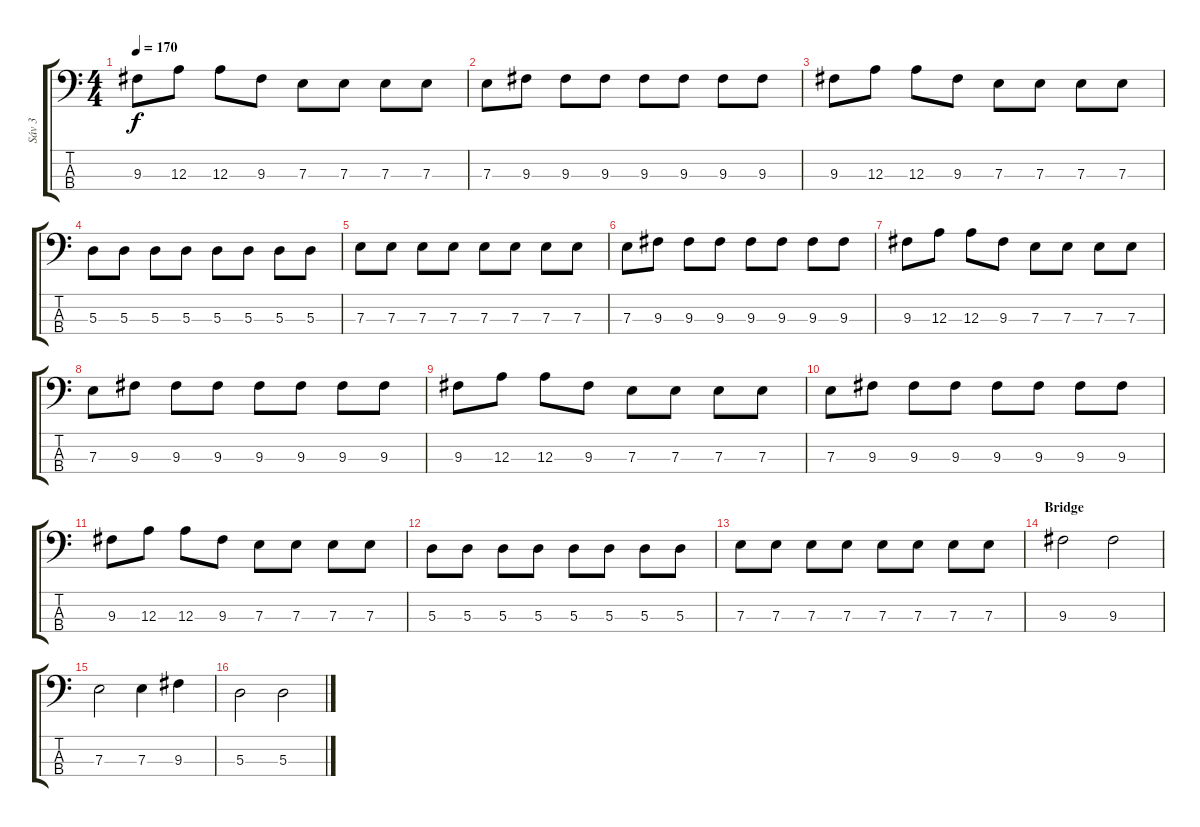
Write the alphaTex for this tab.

\track ("Sáv 3" "Sáv 3") {instrument electricbassfinger}
\staff {score tabs}
\tuning (G2 D2 A1 E1) {hide}
\ts (4 4)
\tempo 170
\clef f4
\ks c
9.3.8{dy f} 12.3.8 12.3.8 9.3.8 7.3.8 7.3.8 7.3.8 7.3.8 |
7.3.8 9.3.8 9.3.8 9.3.8 9.3.8 9.3.8 9.3.8 9.3.8 |
9.3.8 12.3.8 12.3.8 9.3.8 7.3.8 7.3.8 7.3.8 7.3.8 |
5.3.8 5.3.8 5.3.8 5.3.8 5.3.8 5.3.8 5.3.8 5.3.8 |
7.3.8 7.3.8 7.3.8 7.3.8 7.3.8 7.3.8 7.3.8 7.3.8 |
7.3.8 9.3.8 9.3.8 9.3.8 9.3.8 9.3.8 9.3.8 9.3.8 |
9.3.8 12.3.8 12.3.8 9.3.8 7.3.8 7.3.8 7.3.8 7.3.8 |
7.3.8 9.3.8 9.3.8 9.3.8 9.3.8 9.3.8 9.3.8 9.3.8 |
9.3.8 12.3.8 12.3.8 9.3.8 7.3.8 7.3.8 7.3.8 7.3.8 |
7.3.8 9.3.8 9.3.8 9.3.8 9.3.8 9.3.8 9.3.8 9.3.8 |
9.3.8 12.3.8 12.3.8 9.3.8 7.3.8 7.3.8 7.3.8 7.3.8 |
5.3.8 5.3.8 5.3.8 5.3.8 5.3.8 5.3.8 5.3.8 5.3.8 |
7.3.8 7.3.8 7.3.8 7.3.8 7.3.8 7.3.8 7.3.8 7.3.8 |
\section ("" "Bridge")
9.3.2 9.3.2 |
7.3.2 7.3.4 9.3.4 |
5.3.2 5.3.2
